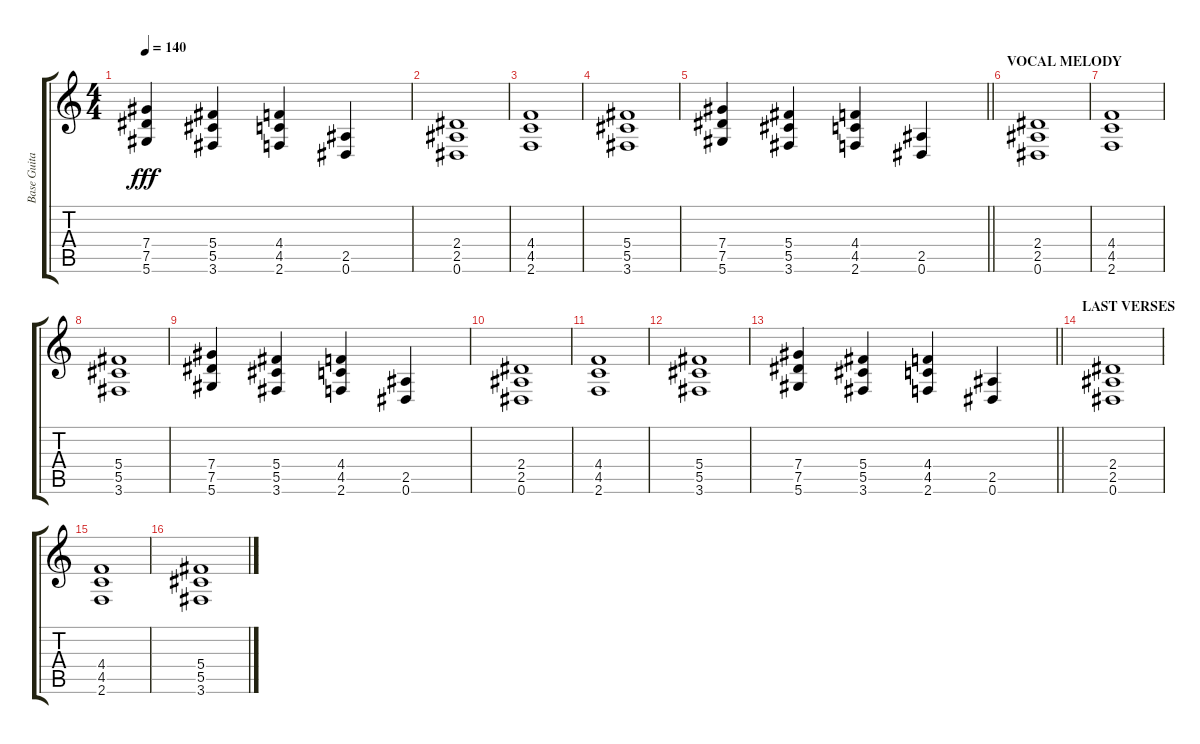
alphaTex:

\track ("Base Guitar - Iommy" "Base Guita") {instrument distortionguitar}
\staff {score tabs}
\tuning (Eb4 Bb3 Gb3 Db3 Ab2 Eb2) {hide}
\ts (4 4)
\tempo 140
\clef g2
\ks c
(7.4 7.5 5.6).4{dy fff} (5.4 5.5 3.6).4 (4.4 4.5 2.6).4 (2.5 0.6).4 |
(2.4 2.5 0.6).1 |
(4.4 4.5 2.6).1 |
(5.4 5.5 3.6).1 |
\barLineRight lightlight
(7.4 7.5 5.6).4 (5.4 5.5 3.6).4 (4.4 4.5 2.6).4 (2.5 0.6).4 |
\section ("" "VOCAL MELODY")
(2.4 2.5 0.6).1 |
(4.4 4.5 2.6).1 |
(5.4 5.5 3.6).1 |
(7.4 7.5 5.6).4 (5.4 5.5 3.6).4 (4.4 4.5 2.6).4 (2.5 0.6).4 |
(2.4 2.5 0.6).1 |
(4.4 4.5 2.6).1 |
(5.4 5.5 3.6).1 |
\barLineRight lightlight
(7.4 7.5 5.6).4 (5.4 5.5 3.6).4 (4.4 4.5 2.6).4 (2.5 0.6).4 |
\section ("" "LAST VERSES")
(2.4 2.5 0.6).1 |
(4.4 4.5 2.6).1 |
(5.4 5.5 3.6).1
